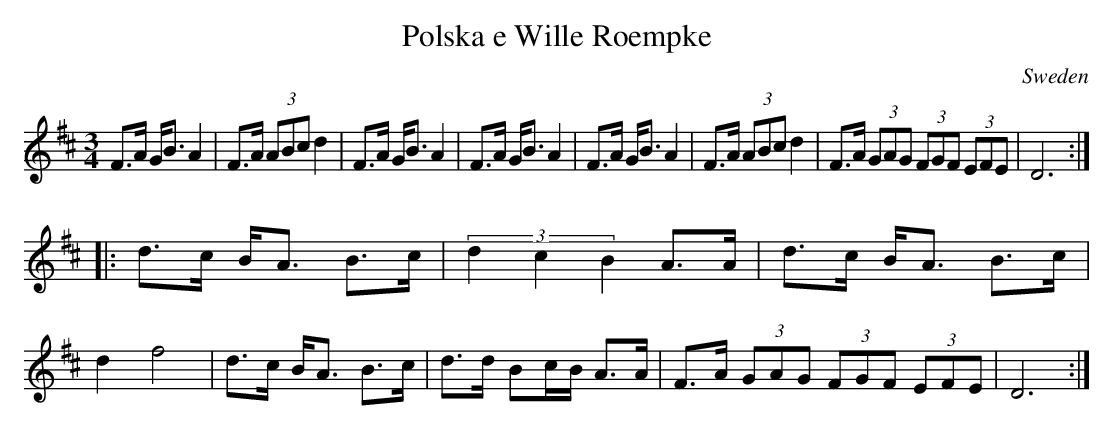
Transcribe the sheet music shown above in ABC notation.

X:1
T:Polska e Wille Roempke
M:3/4
O:Sweden
K:D major
F>A G<B A2 | F>A (3ABc d2 | F>A G<B A2 | F>A G<B A2 |\
F>A G<B A2 | F>A (3ABc d2 | F>A (3GAG (3FGF (3EFE | D6 ::
d>c B<A B>c | (3d2c2B2 A>A  | d>c B<A B>c | d2 f4 |\
d>c B<A B>c | d>d Bc/B/ A>A | F>A (3GAG (3FGF (3EFE | D6:|
